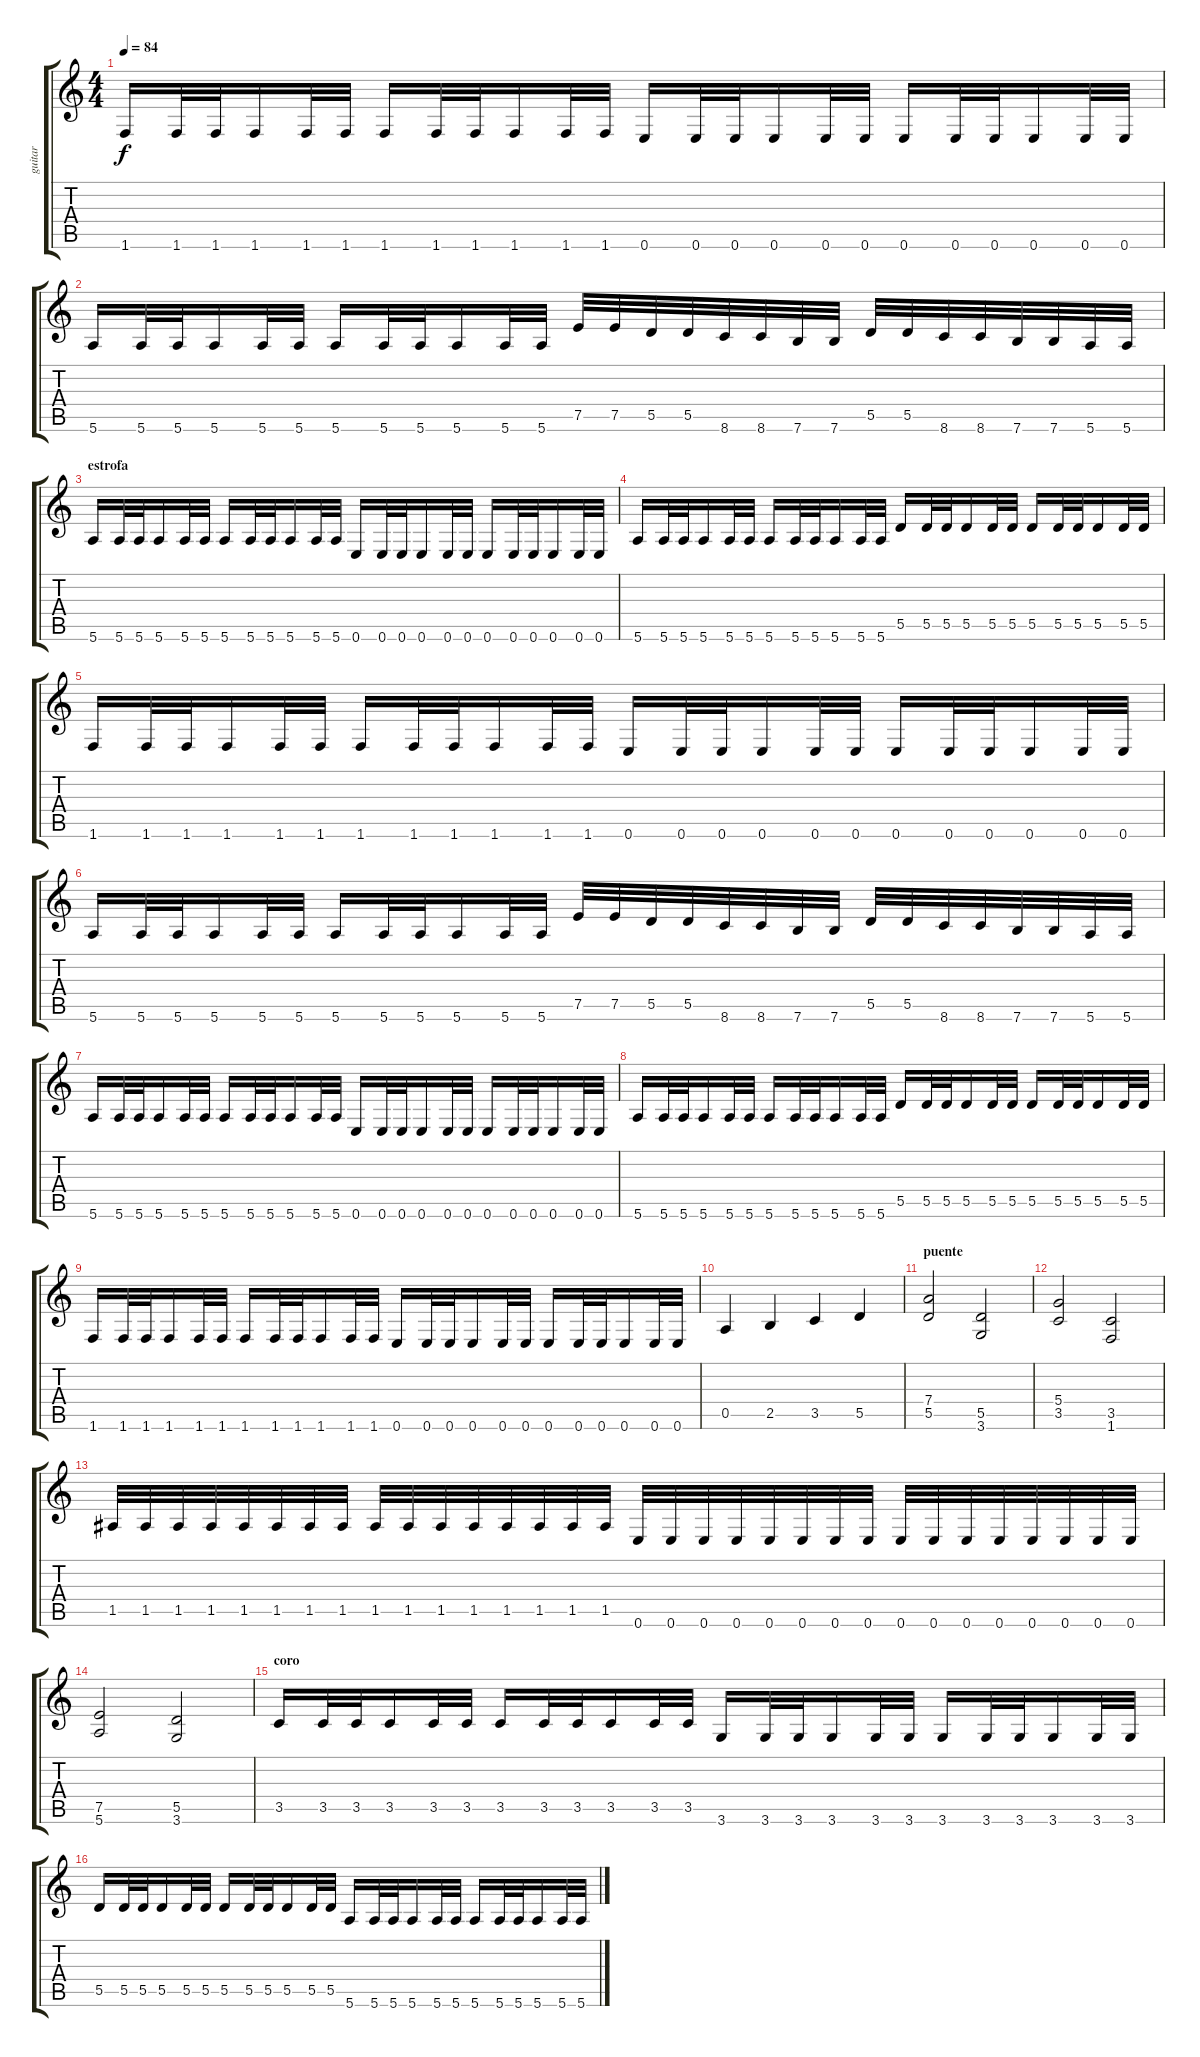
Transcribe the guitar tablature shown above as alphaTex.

\track ("guitar" "guitar") {instrument distortionguitar}
\staff {score tabs}
\tuning (E4 B3 G3 D3 A2 E2) {hide}
\ts (4 4)
\tempo 84
\clef g2
\ks c
1.6.16{dy f} 1.6.32 1.6.32 1.6.16 1.6.32 1.6.32 1.6.16 1.6.32 1.6.32 1.6.16 1.6.32 1.6.32 0.6.16 0.6.32 0.6.32 0.6.16 0.6.32 0.6.32 0.6.16 0.6.32 0.6.32 0.6.16 0.6.32 0.6.32 |
5.6.16 5.6.32 5.6.32 5.6.16 5.6.32 5.6.32 5.6.16 5.6.32 5.6.32 5.6.16 5.6.32 5.6.32 7.5.32 7.5.32 5.5.32 5.5.32 8.6.32 8.6.32 7.6.32 7.6.32 5.5.32 5.5.32 8.6.32 8.6.32 7.6.32 7.6.32 5.6.32 5.6.32 |
\section ("" "estrofa")
5.6.16 5.6.32 5.6.32 5.6.16 5.6.32 5.6.32 5.6.16 5.6.32 5.6.32 5.6.16 5.6.32 5.6.32 0.6.16 0.6.32 0.6.32 0.6.16 0.6.32 0.6.32 0.6.16 0.6.32 0.6.32 0.6.16 0.6.32 0.6.32 |
5.6.16 5.6.32 5.6.32 5.6.16 5.6.32 5.6.32 5.6.16 5.6.32 5.6.32 5.6.16 5.6.32 5.6.32 5.5.16 5.5.32 5.5.32 5.5.16 5.5.32 5.5.32 5.5.16 5.5.32 5.5.32 5.5.16 5.5.32 5.5.32 |
1.6.16 1.6.32 1.6.32 1.6.16 1.6.32 1.6.32 1.6.16 1.6.32 1.6.32 1.6.16 1.6.32 1.6.32 0.6.16 0.6.32 0.6.32 0.6.16 0.6.32 0.6.32 0.6.16 0.6.32 0.6.32 0.6.16 0.6.32 0.6.32 |
5.6.16 5.6.32 5.6.32 5.6.16 5.6.32 5.6.32 5.6.16 5.6.32 5.6.32 5.6.16 5.6.32 5.6.32 7.5.32 7.5.32 5.5.32 5.5.32 8.6.32 8.6.32 7.6.32 7.6.32 5.5.32 5.5.32 8.6.32 8.6.32 7.6.32 7.6.32 5.6.32 5.6.32 |
5.6.16 5.6.32 5.6.32 5.6.16 5.6.32 5.6.32 5.6.16 5.6.32 5.6.32 5.6.16 5.6.32 5.6.32 0.6.16 0.6.32 0.6.32 0.6.16 0.6.32 0.6.32 0.6.16 0.6.32 0.6.32 0.6.16 0.6.32 0.6.32 |
5.6.16 5.6.32 5.6.32 5.6.16 5.6.32 5.6.32 5.6.16 5.6.32 5.6.32 5.6.16 5.6.32 5.6.32 5.5.16 5.5.32 5.5.32 5.5.16 5.5.32 5.5.32 5.5.16 5.5.32 5.5.32 5.5.16 5.5.32 5.5.32 |
1.6.16 1.6.32 1.6.32 1.6.16 1.6.32 1.6.32 1.6.16 1.6.32 1.6.32 1.6.16 1.6.32 1.6.32 0.6.16 0.6.32 0.6.32 0.6.16 0.6.32 0.6.32 0.6.16 0.6.32 0.6.32 0.6.16 0.6.32 0.6.32 |
0.5.4 2.5.4 3.5.4 5.5.4 |
\section ("" "puente")
(7.4 5.5).2 (5.5 3.6).2 |
(5.4 3.5).2 (3.5 1.6).2 |
1.5.32 1.5.32 1.5.32 1.5.32 1.5.32 1.5.32 1.5.32 1.5.32 1.5.32 1.5.32 1.5.32 1.5.32 1.5.32 1.5.32 1.5.32 1.5.32 0.6.32 0.6.32 0.6.32 0.6.32 0.6.32 0.6.32 0.6.32 0.6.32 0.6.32 0.6.32 0.6.32 0.6.32 0.6.32 0.6.32 0.6.32 0.6.32 |
(7.5 5.6).2 (5.5 3.6).2 |
\section ("" "coro")
3.5.16 3.5.32 3.5.32 3.5.16 3.5.32 3.5.32 3.5.16 3.5.32 3.5.32 3.5.16 3.5.32 3.5.32 3.6.16 3.6.32 3.6.32 3.6.16 3.6.32 3.6.32 3.6.16 3.6.32 3.6.32 3.6.16 3.6.32 3.6.32 |
5.5.16 5.5.32 5.5.32 5.5.16 5.5.32 5.5.32 5.5.16 5.5.32 5.5.32 5.5.16 5.5.32 5.5.32 5.6.16 5.6.32 5.6.32 5.6.16 5.6.32 5.6.32 5.6.16 5.6.32 5.6.32 5.6.16 5.6.32 5.6.32
